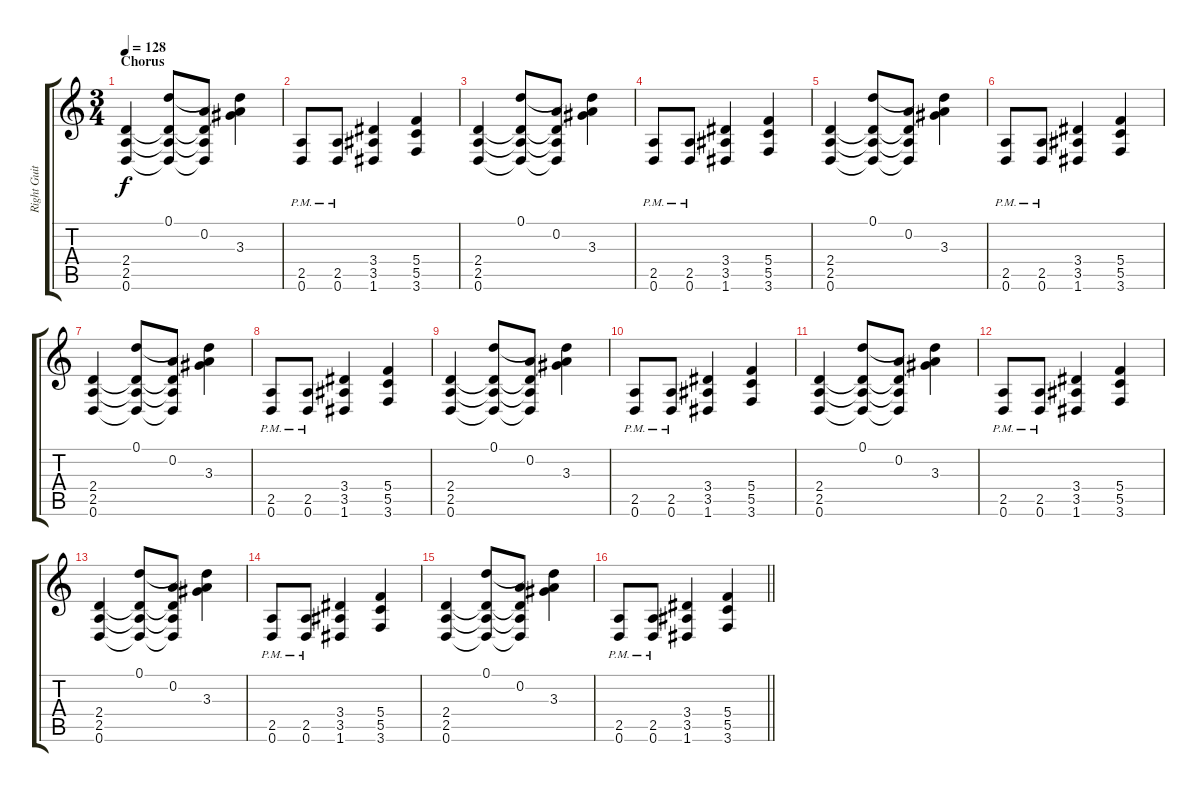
\track ("Right Guitar" "Right Guit") {instrument distortionguitar}
\staff {score tabs}
\tuning (D4 A3 F3 C3 G2 D2) {hide}
\ts (3 4)
\section ("" "Chorus")
\tempo 128
\clef g2
\ks c
(2.4 2.5 0.6).4{dy f} (0.1 2.4{t} 2.5{t} 0.6{t}).8 (0.2 2.4{t} 2.5{t} 0.6{t}).8 (0.1{t} 0.2{t} 3.3).4 |
(2.5{pm} 0.6{pm}).8 (2.5{pm} 0.6{pm}).8 (3.4 3.5 1.6).4 (5.4 5.5 3.6).4 |
(2.4 2.5 0.6).4 (0.1 2.4{t} 2.5{t} 0.6{t}).8 (0.2 2.4{t} 2.5{t} 0.6{t}).8 (0.1{t} 0.2{t} 3.3).4 |
(2.5{pm} 0.6{pm}).8 (2.5{pm} 0.6{pm}).8 (3.4 3.5 1.6).4 (5.4 5.5 3.6).4 |
(2.4 2.5 0.6).4 (0.1 2.4{t} 2.5{t} 0.6{t}).8 (0.2 2.4{t} 2.5{t} 0.6{t}).8 (0.1{t} 0.2{t} 3.3).4 |
(2.5{pm} 0.6{pm}).8 (2.5{pm} 0.6{pm}).8 (3.4 3.5 1.6).4 (5.4 5.5 3.6).4 |
(2.4 2.5 0.6).4 (0.1 2.4{t} 2.5{t} 0.6{t}).8 (0.2 2.4{t} 2.5{t} 0.6{t}).8 (0.1{t} 0.2{t} 3.3).4 |
(2.5{pm} 0.6{pm}).8 (2.5{pm} 0.6{pm}).8 (3.4 3.5 1.6).4 (5.4 5.5 3.6).4 |
(2.4 2.5 0.6).4 (0.1 2.4{t} 2.5{t} 0.6{t}).8 (0.2 2.4{t} 2.5{t} 0.6{t}).8 (0.1{t} 0.2{t} 3.3).4 |
(2.5{pm} 0.6{pm}).8 (2.5{pm} 0.6{pm}).8 (3.4 3.5 1.6).4 (5.4 5.5 3.6).4 |
(2.4 2.5 0.6).4 (0.1 2.4{t} 2.5{t} 0.6{t}).8 (0.2 2.4{t} 2.5{t} 0.6{t}).8 (0.1{t} 0.2{t} 3.3).4 |
(2.5{pm} 0.6{pm}).8 (2.5{pm} 0.6{pm}).8 (3.4 3.5 1.6).4 (5.4 5.5 3.6).4 |
(2.4 2.5 0.6).4 (0.1 2.4{t} 2.5{t} 0.6{t}).8 (0.2 2.4{t} 2.5{t} 0.6{t}).8 (0.1{t} 0.2{t} 3.3).4 |
(2.5{pm} 0.6{pm}).8 (2.5{pm} 0.6{pm}).8 (3.4 3.5 1.6).4 (5.4 5.5 3.6).4 |
(2.4 2.5 0.6).4 (0.1 2.4{t} 2.5{t} 0.6{t}).8 (0.2 2.4{t} 2.5{t} 0.6{t}).8 (0.1{t} 0.2{t} 3.3).4 |
\barLineRight lightlight
(2.5{pm} 0.6{pm}).8 (2.5{pm} 0.6{pm}).8 (3.4 3.5 1.6).4 (5.4 5.5 3.6).4
